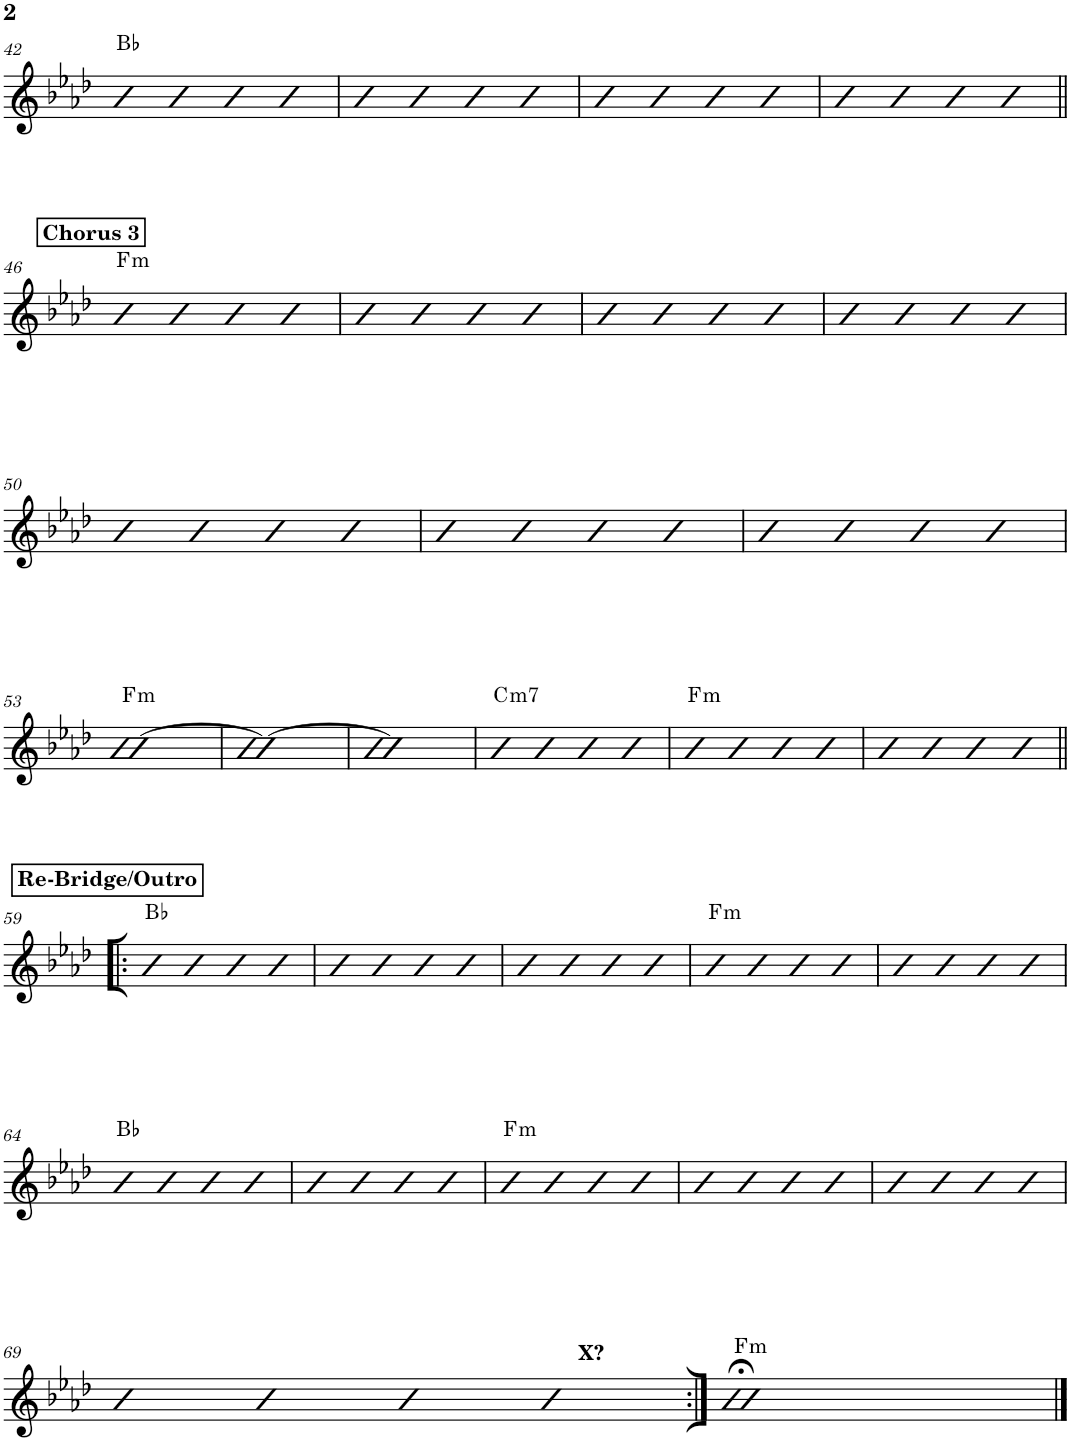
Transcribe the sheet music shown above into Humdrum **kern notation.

**kern	**harte
*part1	*part1
*staff1	*
*I"Piano	*
*I'Pno.	*
!!LO:PB:g=z
*clefG2	*
*k[b-e-a-d-]	*
*M4/4	*
=42	=42
4b-	Bb:maj
4b-	.
4b-	.
4b-	.
=43	=43
4b-	.
4b-	.
4b-	.
4b-	.
=44	=44
4b-	.
4b-	.
4b-	.
4b-	.
=45	=45
4b-	.
4b-	.
4b-	.
4b-	.
!!LO:LB:g=z
!!LO:REH:place=s1:a:B:cj:t=Chorus 3
=46||	=46||
!	!LO:H:kt=m
4b-	F:min
4b-	.
4b-	.
4b-	.
=47	=47
4b-	.
4b-	.
4b-	.
4b-	.
=48	=48
4b-	.
4b-	.
4b-	.
4b-	.
=49	=49
4b-	.
4b-	.
4b-	.
4b-	.
!!LO:LB:g=z
=50	=50
4b-	.
4b-	.
4b-	.
4b-	.
=51	=51
4b-	.
4b-	.
4b-	.
4b-	.
=52	=52
4b-	.
4b-	.
4b-	.
4b-	.
!!LO:LB:g=z
=53	=53
!	!LO:H:kt=m
[1b-	F:min
=54	=54
1b-_	.
=55	=55
1b-]	.
=56	=56
!	!LO:H:kt=m7
4b-	C:min7
4b-	.
4b-	.
4b-	.
=57	=57
!	!LO:H:kt=m
4b-	F:min
4b-	.
4b-	.
4b-	.
=58	=58
4b-	.
4b-	.
4b-	.
4b-	.
!!LO:LB:g=z
!!LO:REH:place=s1:a:B:cj:t=Re-Bridge/Outro
=59!|:	=59!|:
4b-	Bb:maj
4b-	.
4b-	.
4b-	.
=60	=60
4b-	.
4b-	.
4b-	.
4b-	.
=61	=61
4b-	.
4b-	.
4b-	.
4b-	.
=62	=62
!	!LO:H:kt=m
4b-	F:min
4b-	.
4b-	.
4b-	.
=63	=63
4b-	.
4b-	.
4b-	.
4b-	.
!!LO:LB:g=z
=64	=64
4b-	Bb:maj
4b-	.
4b-	.
4b-	.
=65	=65
4b-	.
4b-	.
4b-	.
4b-	.
=66	=66
!	!LO:H:kt=m
4b-	F:min
4b-	.
4b-	.
4b-	.
=67	=67
4b-	.
4b-	.
4b-	.
4b-	.
=68	=68
4b-	.
4b-	.
4b-	.
4b-	.
!!LO:LB:g=z
=69	=69
4b-	.
4b-	.
4b-	.
!LO:TX:a:B:t=X?	!
4a-	.
=70:|!	=70:|!
!	!LO:H:kt=m
1b-;<	F:min
==	==
*-	*-
